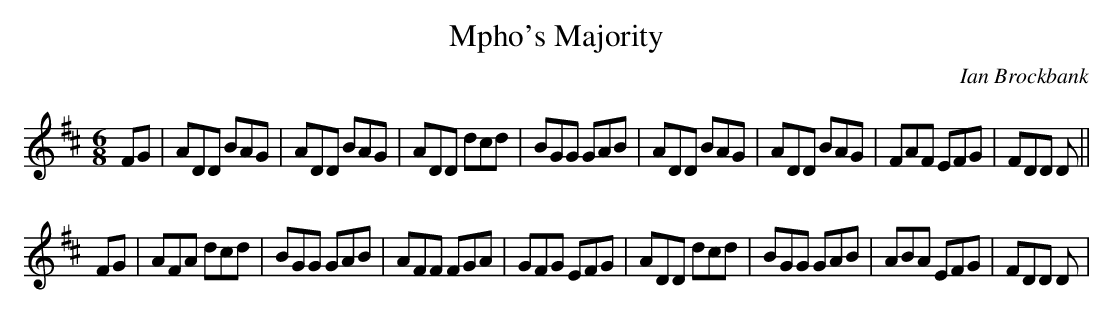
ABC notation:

X:1
T:Mpho's Majority
M:6/8
L:1/8
C:Ian Brockbank
K:DMajor
FG|ADD BAG|ADD BAG|ADD dcd|BGG GAB|ADD BAG|ADD BAG|FAF EFG|FDD D||
FG|AFA dcd|BGG GAB|AFF FGA|GFG EFG|ADD dcd|BGG GAB|ABA EFG|FDD D|
